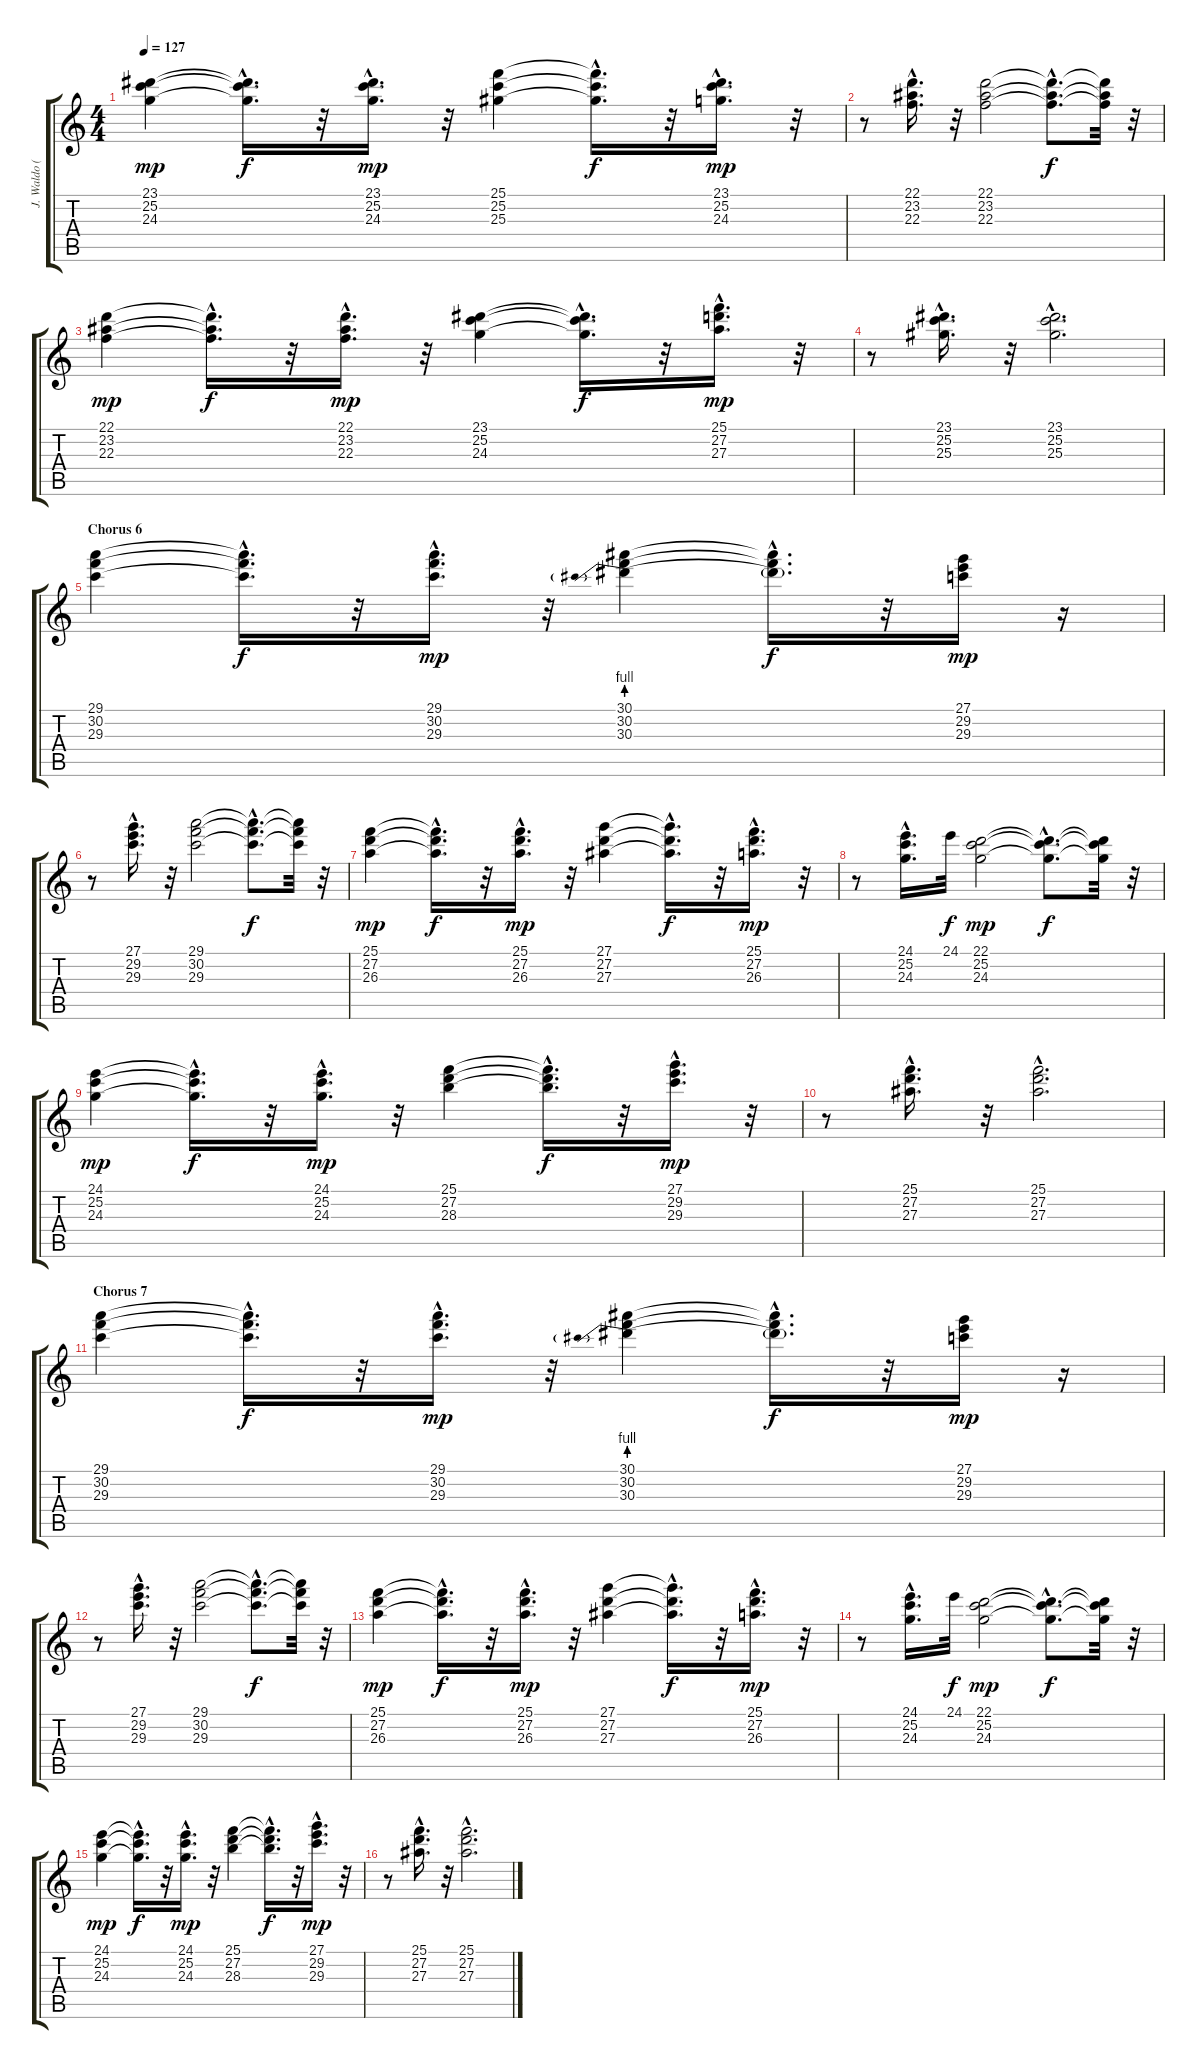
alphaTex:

\track ("J. Waldo (Left)" "J. Waldo (") {instrument reedorgan}
\staff {score tabs}
\tuning (E4 B3 G3 D3 A2 E2) {hide}
\ts (4 4)
\tempo 127
\clef g2
\ks c
(23.1 25.2 24.3).4{dy mp} (23.1{hac t} 25.2{hac t} 24.3{hac t}).16{d dy f} r.32 (23.1{hac} 25.2{hac} 24.3{hac}).16{d dy mp} r.32 (25.1 25.2 25.3).4 (25.1{hac t} 25.2{hac t} 25.3{hac t}).16{d dy f} r.32 (23.1{hac} 25.2 24.3).16{d dy mp} r.32 |
r.8 (22.1 23.2 22.3{hac}).16{d} r.32 (22.1 23.2 22.3).2 (22.1{hac t} 23.2{hac t} 22.3{hac t}).8{d dy f} (22.1{t} 23.2{t} 22.3{t}).32 r.32 |
(22.1 23.2 22.3).4{dy mp} (22.1{hac t} 23.2{hac t} 22.3{hac t}).16{d dy f} r.32 (22.1{hac} 23.2{hac} 22.3{hac}).16{d dy mp} r.32 (23.1 25.2 24.3).4 (23.1{hac t} 25.2{hac t} 24.3{hac t}).16{d dy f} r.32 (25.1 27.2{hac} 27.3).16{d dy mp} r.32 |
r.8 (23.1{hac} 25.2 25.3).16{d} r.32 (23.1{hac} 25.2{hac} 25.3{hac}).2{d} |
\section ("" "Chorus 6")
(29.1 30.2 29.3).4 (29.1{hac t} 30.2{hac t} 29.3{hac t}).16{d dy f} r.32 (29.1{hac} 30.2{hac} 29.3{hac}).16{d dy mp} r.32 (30.1 30.2 30.3{be (prebend 0 4 60 4)}).4 (30.1{hac t} 30.2{hac t} 30.3{hac t}).16{d dy f} r.32 (27.1 29.2 29.3).16{dy mp} r.16 |
r.8 (27.1 29.2{hac} 29.3).16{d} r.32 (29.1 30.2 29.3).2 (29.1{hac t} 30.2{hac t} 29.3{hac t}).8{d dy f} (29.1{t} 30.2{t} 29.3{t}).32 r.32 |
(25.1 27.2 26.3).4{dy mp} (25.1{hac t} 27.2{hac t} 26.3{hac t}).16{d dy f} r.32 (25.1{hac} 27.2{hac} 26.3{hac}).16{d dy mp} r.32 (27.1 27.2 27.3).4 (27.1{hac t} 27.2{hac t} 27.3{hac t}).16{d dy f} r.32 (25.1{hac} 27.2 26.3).16{d dy mp} r.32 |
r.8 (24.1 25.2 24.3{hac}).16{d} 24.1.32{dy f} (22.1 25.2 24.3).2{dy mp} (22.1{hac t} 25.2{hac t} 24.3{hac t}).8{d dy f} (22.1{t} 25.2{t} 24.3{t}).32 r.32 |
(24.1 25.2 24.3).4{dy mp} (24.1{hac t} 25.2{hac t} 24.3{hac t}).16{d dy f} r.32 (24.1{hac} 25.2{hac} 24.3{hac}).16{d dy mp} r.32 (25.1 27.2 28.3).4 (25.1{hac t} 27.2{hac t} 28.3{hac t}).16{d dy f} r.32 (27.1 29.2{hac} 29.3).16{d dy mp} r.32 |
r.8 (25.1{hac} 27.2 27.3).16{d} r.32 (25.1{hac} 27.2{hac} 27.3{hac}).2{d} |
\section ("" "Chorus 7")
(29.1 30.2 29.3).4 (29.1{hac t} 30.2{hac t} 29.3{hac t}).16{d dy f} r.32 (29.1{hac} 30.2{hac} 29.3{hac}).16{d dy mp} r.32 (30.1 30.2 30.3{be (prebend 0 4 60 4)}).4 (30.1{hac t} 30.2{hac t} 30.3{hac t}).16{d dy f} r.32 (27.1 29.2 29.3).16{dy mp} r.16 |
r.8 (27.1 29.2{hac} 29.3).16{d} r.32 (29.1 30.2 29.3).2 (29.1{hac t} 30.2{hac t} 29.3{hac t}).8{d dy f} (29.1{t} 30.2{t} 29.3{t}).32 r.32 |
(25.1 27.2 26.3).4{dy mp} (25.1{hac t} 27.2{hac t} 26.3{hac t}).16{d dy f} r.32 (25.1{hac} 27.2{hac} 26.3{hac}).16{d dy mp} r.32 (27.1 27.2 27.3).4 (27.1{hac t} 27.2{hac t} 27.3{hac t}).16{d dy f} r.32 (25.1{hac} 27.2 26.3).16{d dy mp} r.32 |
r.8 (24.1 25.2 24.3{hac}).16{d} 24.1.32{dy f} (22.1 25.2 24.3).2{dy mp} (22.1{hac t} 25.2{hac t} 24.3{hac t}).8{d dy f} (22.1{t} 25.2{t} 24.3{t}).32 r.32 |
(24.1 25.2 24.3).4{dy mp} (24.1{hac t} 25.2{hac t} 24.3{hac t}).16{d dy f} r.32 (24.1{hac} 25.2{hac} 24.3{hac}).16{d dy mp} r.32 (25.1 27.2 28.3).4 (25.1{hac t} 27.2{hac t} 28.3{hac t}).16{d dy f} r.32 (27.1 29.2{hac} 29.3).16{d dy mp} r.32 |
r.8 (25.1{hac} 27.2 27.3).16{d} r.32 (25.1{hac} 27.2{hac} 27.3{hac}).2{d}
